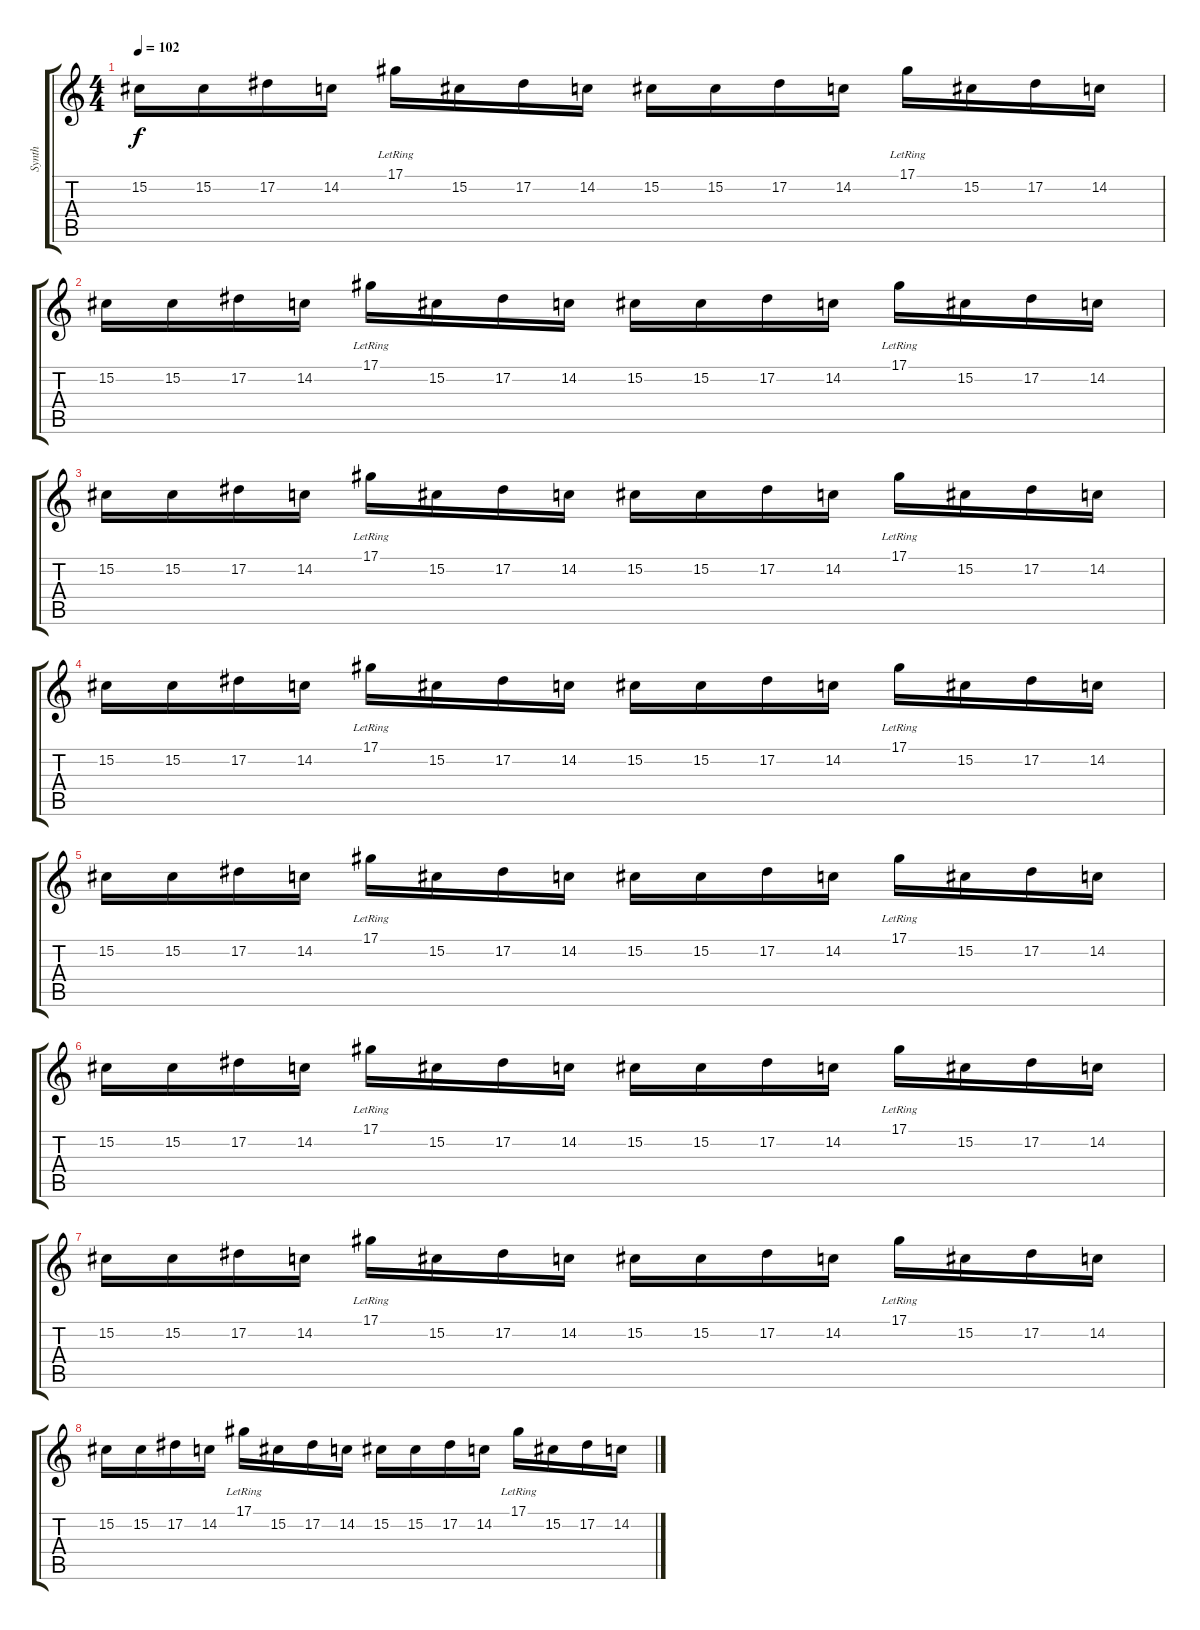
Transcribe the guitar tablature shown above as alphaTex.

\track ("Synth" "Synth") {instrument celesta}
\staff {score tabs}
\tuning (Eb4 Bb3 Gb3 Db3 Ab2 Eb2) {hide}
\ts (4 4)
\tempo 102
\clef g2
\ks c
15.2.16{dy f} 15.2.16 17.2.16 14.2.16 17.1{lr}.16 15.2.16 17.2.16 14.2.16 15.2.16 15.2.16 17.2.16 14.2.16 17.1{lr}.16 15.2.16 17.2.16 14.2.16 |
15.2.16 15.2.16 17.2.16 14.2.16 17.1{lr}.16 15.2.16 17.2.16 14.2.16 15.2.16 15.2.16 17.2.16 14.2.16 17.1{lr}.16 15.2.16 17.2.16 14.2.16 |
15.2.16 15.2.16 17.2.16 14.2.16 17.1{lr}.16 15.2.16 17.2.16 14.2.16 15.2.16 15.2.16 17.2.16 14.2.16 17.1{lr}.16 15.2.16 17.2.16 14.2.16 |
15.2.16 15.2.16 17.2.16 14.2.16 17.1{lr}.16 15.2.16 17.2.16 14.2.16 15.2.16 15.2.16 17.2.16 14.2.16 17.1{lr}.16 15.2.16 17.2.16 14.2.16 |
15.2.16 15.2.16 17.2.16 14.2.16 17.1{lr}.16 15.2.16 17.2.16 14.2.16 15.2.16 15.2.16 17.2.16 14.2.16 17.1{lr}.16 15.2.16 17.2.16 14.2.16 |
15.2.16 15.2.16 17.2.16 14.2.16 17.1{lr}.16 15.2.16 17.2.16 14.2.16 15.2.16 15.2.16 17.2.16 14.2.16 17.1{lr}.16 15.2.16 17.2.16 14.2.16 |
15.2.16 15.2.16 17.2.16 14.2.16 17.1{lr}.16 15.2.16 17.2.16 14.2.16 15.2.16 15.2.16 17.2.16 14.2.16 17.1{lr}.16 15.2.16 17.2.16 14.2.16 |
15.2.16 15.2.16 17.2.16 14.2.16 17.1{lr}.16 15.2.16 17.2.16 14.2.16 15.2.16 15.2.16 17.2.16 14.2.16 17.1{lr}.16 15.2.16 17.2.16 14.2.16
